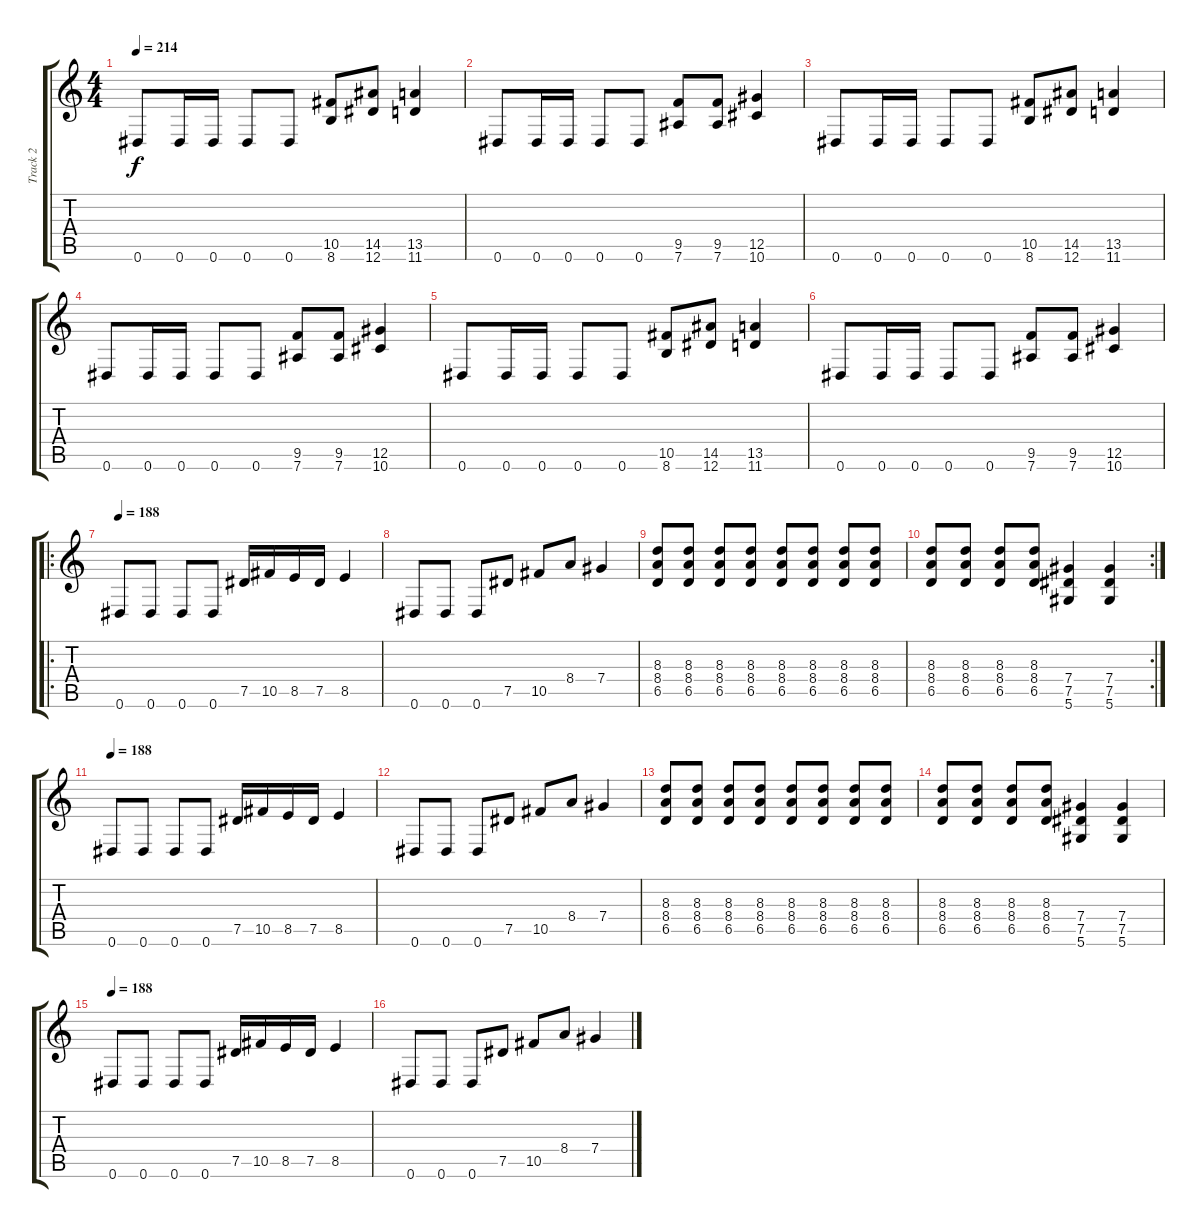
\track ("Track 2" "Track 2") {instrument distortionguitar}
\staff {score tabs}
\tuning (Eb4 Bb3 Gb3 Db3 Ab2 Eb2) {hide}
\ts (4 4)
\tempo 214
\clef g2
\ks c
0.6.8{dy f} 0.6.16 0.6.16 0.6.8 0.6.8 (10.5 8.6).8 (14.5 12.6).8 (13.5 11.6).4 |
0.6.8 0.6.16 0.6.16 0.6.8 0.6.8 (9.5 7.6).8 (9.5 7.6).8 (12.5 10.6).4 |
0.6.8 0.6.16 0.6.16 0.6.8 0.6.8 (10.5 8.6).8 (14.5 12.6).8 (13.5 11.6).4 |
0.6.8 0.6.16 0.6.16 0.6.8 0.6.8 (9.5 7.6).8 (9.5 7.6).8 (12.5 10.6).4 |
0.6.8 0.6.16 0.6.16 0.6.8 0.6.8 (10.5 8.6).8 (14.5 12.6).8 (13.5 11.6).4 |
0.6.8 0.6.16 0.6.16 0.6.8 0.6.8 (9.5 7.6).8 (9.5 7.6).8 (12.5 10.6).4 |
\ro
\tempo 188
0.6.8 0.6.8 0.6.8 0.6.8 7.5.16 10.5.16 8.5.16 7.5.16 8.5.4 |
0.6.8 0.6.8 0.6.8 7.5.8 10.5.8 8.4.8 7.4.4 |
(8.3 8.4 6.5).8 (8.3 8.4 6.5).8 (8.3 8.4 6.5).8 (8.3 8.4 6.5).8 (8.3 8.4 6.5).8 (8.3 8.4 6.5).8 (8.3 8.4 6.5).8 (8.3 8.4 6.5).8 |
\rc 2
(8.3 8.4 6.5).8 (8.3 8.4 6.5).8 (8.3 8.4 6.5).8 (8.3 8.4 6.5).8 (7.4 7.5 5.6).4 (7.4 7.5 5.6).4 |
\tempo 188
0.6.8 0.6.8 0.6.8 0.6.8 7.5.16 10.5.16 8.5.16 7.5.16 8.5.4 |
0.6.8 0.6.8 0.6.8 7.5.8 10.5.8 8.4.8 7.4.4 |
(8.3 8.4 6.5).8 (8.3 8.4 6.5).8 (8.3 8.4 6.5).8 (8.3 8.4 6.5).8 (8.3 8.4 6.5).8 (8.3 8.4 6.5).8 (8.3 8.4 6.5).8 (8.3 8.4 6.5).8 |
(8.3 8.4 6.5).8 (8.3 8.4 6.5).8 (8.3 8.4 6.5).8 (8.3 8.4 6.5).8 (7.4 7.5 5.6).4 (7.4 7.5 5.6).4 |
\tempo 188
0.6.8 0.6.8 0.6.8 0.6.8 7.5.16 10.5.16 8.5.16 7.5.16 8.5.4 |
0.6.8 0.6.8 0.6.8 7.5.8 10.5.8 8.4.8 7.4.4
